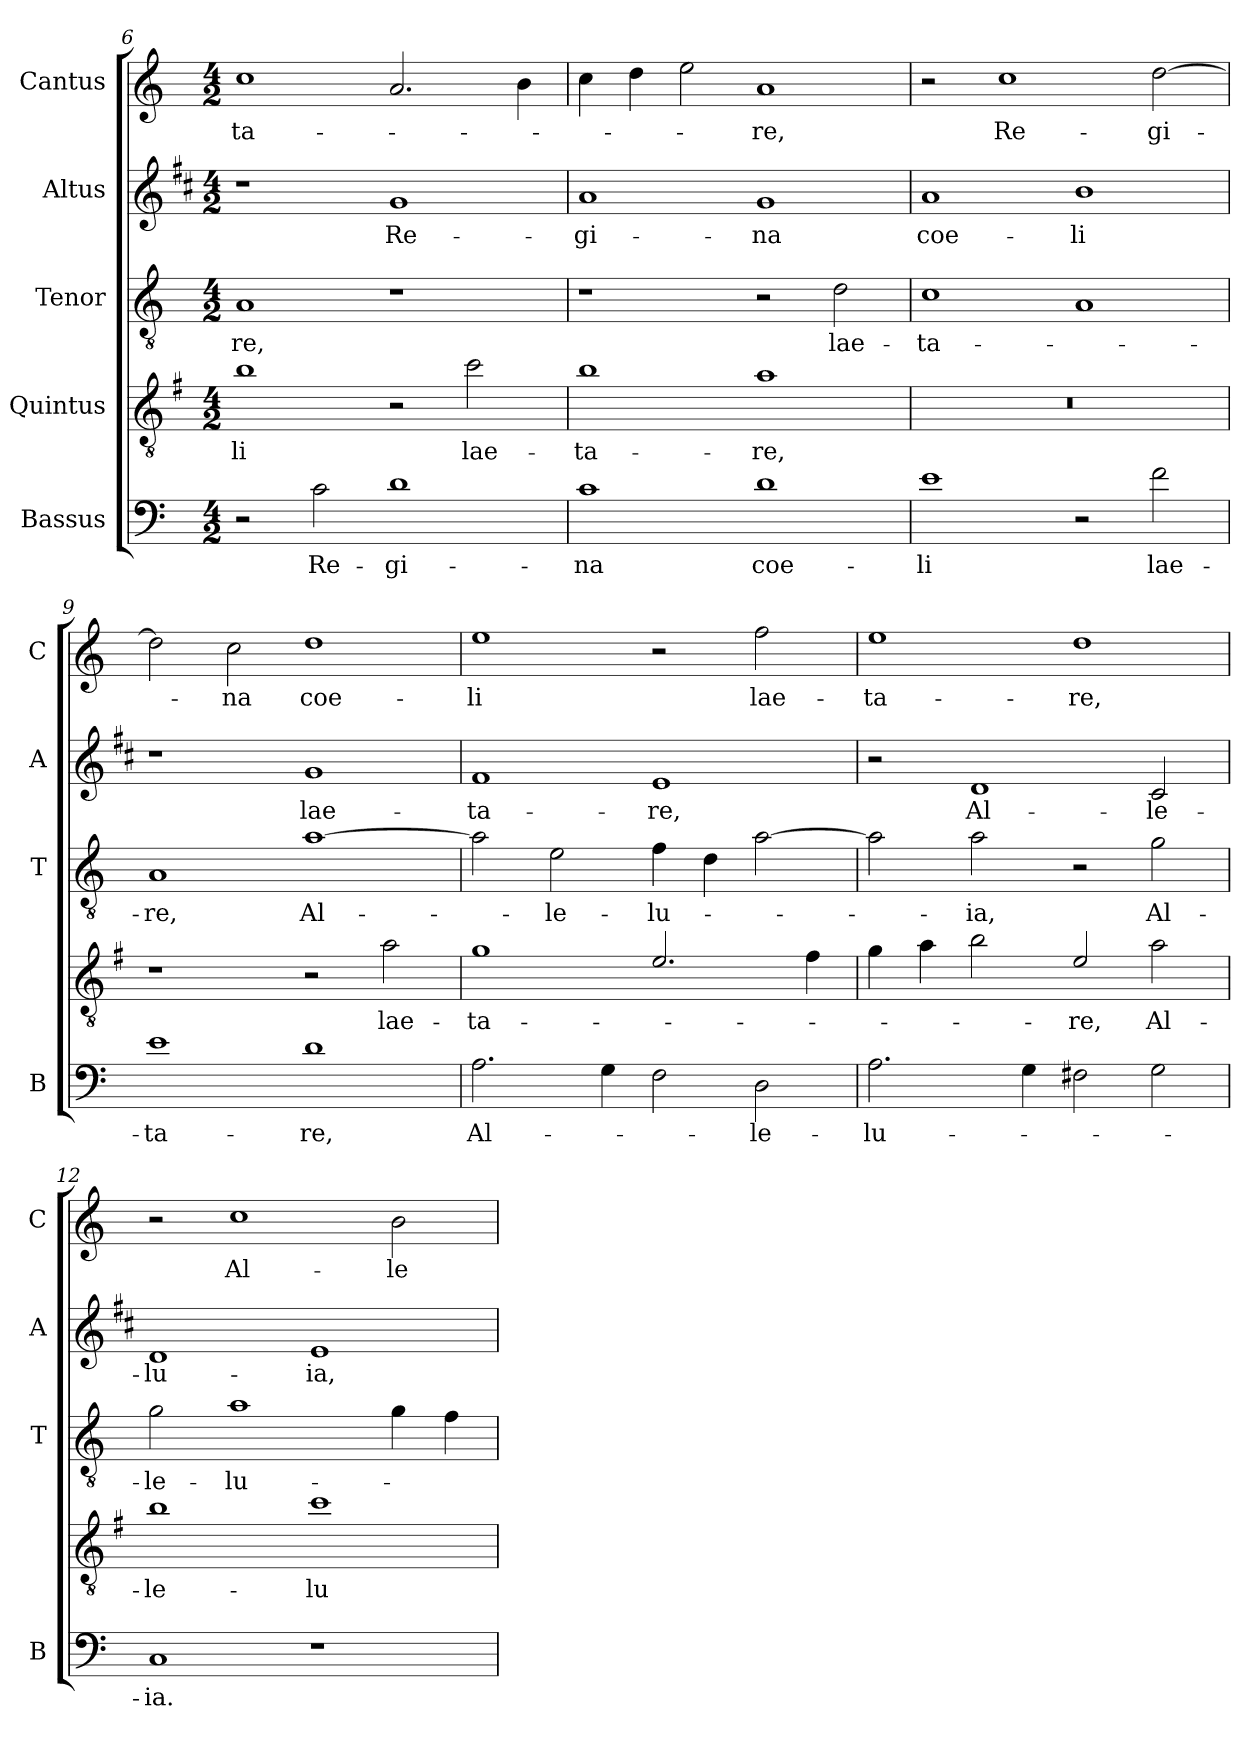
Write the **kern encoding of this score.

**kern	**text	**kern	**text	**kern	**text	**kern	**text	**kern	**text
*part5	*part5	*part4	*part4	*part3	*part3	*part2	*part2	*part1	*part1
*staff5	*staff5	*staff4	*staff4	*staff3	*staff3	*staff2	*staff2	*staff1	*staff1
*I"Bassus	*	*I"Quintus	*	*I"Tenor	*	*I"Altus	*	*I"Cantus	*
*I'B	*	*	*	*I'T	*	*I'A	*	*I'C	*
*clefF4	*	*clefGv2	*	*clefGv2	*	*clefG2	*	*clefG2	*
*	*	*ITrd4c7	*	*	*	*ITrd1c2	*	*	*
*k[]	*	*k[]	*	*k[]	*	*k[]	*	*k[]	*
*C:	*	*C:	*	*C:	*	*C:	*	*C:	*
*M4/2	*	*M4/2	*	*M4/2	*	*M4/2	*	*M4/2	*
=6	=6	=6	=6	=6	=6	=6	=6	=6	=6
!	!	!	!LO:LY:b	!	!LO:LY:b	!	!	!	!LO:LY:b
2r	.	1e	-li	1A	-re,	1r	.	1cc	-ta-
!	!LO:LY:b	!	!	!	!	!	!	!	!
2c\	Re-	.	.	.	.	.	.	.	.
!	!LO:LY:b	!	!	!	!	!	!LO:LY:b	!	!
1d	-gi-	2r	.	1r	.	1f	Re-	2.a/	.
!	!	!	!LO:LY:b	!	!	!	!	!	!
.	.	2f\	lae-	.	.	.	.	.	.
.	.	.	.	.	.	.	.	4b\	.
!!LO:LB:g=z
=7	=7	=7	=7	=7	=7	=7	=7	=7	=7
!	!LO:LY:b	!	!LO:LY:b	!	!	!	!LO:LY:b	!	!
1c	-na	1e	-ta-	1r	.	1g	-gi-	4cc\	.
.	.	.	.	.	.	.	.	4dd\	.
.	.	.	.	.	.	.	.	2ee\	.
!	!LO:LY:b	!	!LO:LY:b	!	!	!	!LO:LY:b	!	!LO:LY:b
1d	coe-	1d	-re,	2r	.	1f	-na	1a	-re,
!	!	!	!	!	!LO:LY:b	!	!	!	!
.	.	.	.	2d\	lae-	.	.	.	.
=8	=8	=8	=8	=8	=8	=8	=8	=8	=8
!	!LO:LY:b	!	!	!	!LO:LY:b	!	!LO:LY:b	!	!
1e	-li	0r	.	1c	-ta-	1g	coe-	2r	.
!	!	!	!	!	!	!	!	!	!LO:LY:b
.	.	.	.	.	.	.	.	1cc	Re-
!	!	!	!	!	!	!	!LO:LY:b	!	!
2r	.	.	.	1A	.	1a	-li	.	.
!	!LO:LY:b	!	!	!	!	!	!	!	!LO:LY:b
2f\	lae-	.	.	.	.	.	.	[2dd\	-gi-
=9	=9	=9	=9	=9	=9	=9	=9	=9	=9
!	!LO:LY:b	!	!	!	!LO:LY:b	!	!	!	!
1e	-ta-	1r	.	1A	-re,	1r	.	2dd\]	.
!	!	!	!	!	!	!	!	!	!LO:LY:b
.	.	.	.	.	.	.	.	2cc\	-na
!	!LO:LY:b	!	!	!	!LO:LY:b	!	!LO:LY:b	!	!LO:LY:b
1d	-re,	2r	.	[1a	Al-	1f	lae-	1dd	coe-
!	!	!	!LO:LY:b	!	!	!	!	!	!
.	.	2d\	lae-	.	.	.	.	.	.
=10	=10	=10	=10	=10	=10	=10	=10	=10	=10
!	!LO:LY:b	!	!LO:LY:b	!	!	!	!LO:LY:b	!	!LO:LY:b
2.A\	Al-	1c	-ta-	2a\]	.	1e	-ta-	1ee	-li
!	!	!	!	!	!LO:LY:b	!	!	!	!
.	.	.	.	2e\	-le-	.	.	.	.
4G\	.	.	.	.	.	.	.	.	.
!	!	!	!	!	!LO:LY:b	!	!LO:LY:b	!	!
2F\	.	2.A/	.	4f\	-lu-	1d	-re,	2r	.
.	.	.	.	4d\	.	.	.	.	.
!	!LO:LY:b	!	!	!	!	!	!	!	!LO:LY:b
2D\	-le-	.	.	[2a\	.	.	.	2ff\	lae-
.	.	4B\	.	.	.	.	.	.	.
=11	=11	=11	=11	=11	=11	=11	=11	=11	=11
!	!LO:LY:b	!	!	!	!	!	!	!	!LO:LY:b
2.A\	-lu-	4c\	.	2a\]	.	2r	.	1ee	-ta-
.	.	4d\	.	.	.	.	.	.	.
!	!	!	!	!	!LO:LY:b	!	!LO:LY:b	!	!
.	.	2e\	.	2a\	-ia,	1c	Al-	.	.
4G\	.	.	.	.	.	.	.	.	.
!	!	!	!LO:LY:b	!	!	!	!	!	!LO:LY:b
2F#X\	.	2A/	-re,	2r	.	.	.	1dd	-re,
!	!	!	!LO:LY:b	!	!LO:LY:b	!	!LO:LY:b	!	!
2G\	.	2d\	Al-	2g\	Al-	2B/	-le-	.	.
=12	=12	=12	=12	=12	=12	=12	=12	=12	=12
!	!LO:LY:b	!	!LO:LY:b	!	!LO:LY:b	!	!LO:LY:b	!	!
1C	-ia.	1e	-le-	2g\	-le-	1c	-lu-	2r	.
!	!	!	!	!	!LO:LY:b	!	!	!	!LO:LY:b
.	.	.	.	1a	-lu-	.	.	1cc	Al-
!	!	!	!LO:LY:b	!	!	!	!LO:LY:b	!	!
1r	.	1f	-lu-	.	.	1d	-ia,	.	.
!	!	!	!	!	!	!	!	!	!LO:LY:b
.	.	.	.	4g\	.	.	.	2b\	-le-
.	.	.	.	4f\	.	.	.	.	.
=	=	=	=	=	=	=	=	=	=
*-	*-	*-	*-	*-	*-	*-	*-	*-	*-
